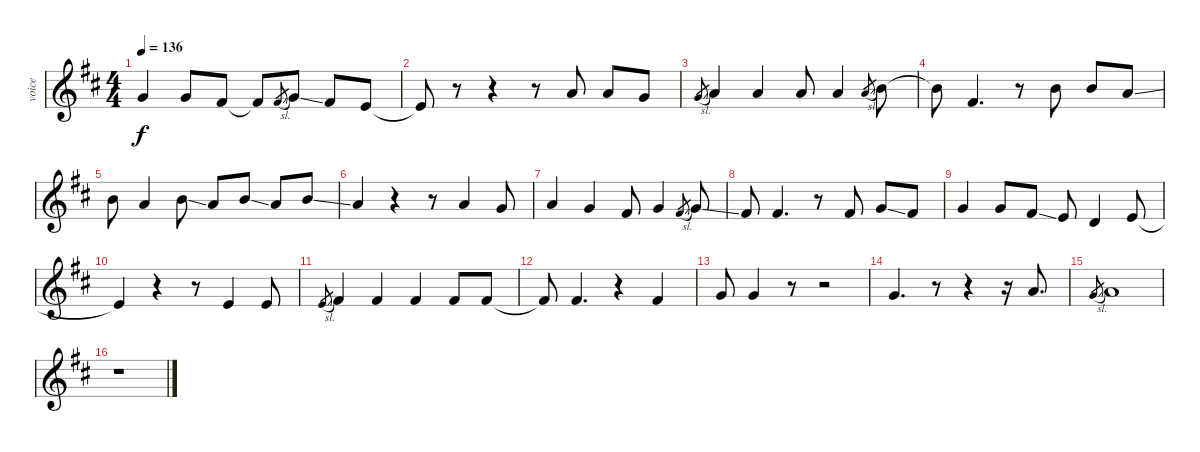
\track ("voice" "voice") {instrument trumpet}
\staff {score}
\tuning (E4 B3 G3 D3 A2 E2) {hide}
\ts (4 4)
\tempo 136
\clef g2
\ks d
3.1.4{dy f} 3.1.8 2.1.8 2.1{t}.8 2.1{sl}.8{gr} 3.1{ss}.8 2.1.8 0.1.8 |
0.1{t}.8 r.8 r.4 r.8 5.1.8 5.1.8 3.1.8 |
3.1{sl}.8{gr} 5.1.4 5.1.4 5.1.8 5.1.4 5.1{sl}.8{gr} 7.1.8 |
7.1{t}.8 2.1.4{d} r.8 7.1.8 7.1.8 5.1{ss}.8 |
7.1.8 5.1.4 7.1{ss}.8 5.1.8 7.1{ss}.8 5.1.8 7.1{ss}.8 |
5.1.4 r.4 r.8 5.1.4 3.1.8 |
5.1.4 3.1.4 2.1.8 3.1.4 2.1{sl}.8{gr} 3.1{ss}.8 |
2.1.8 2.1.4{d} r.8 2.1.8 3.1{ss}.8 2.1.8 |
3.1.4 3.1.8 2.1{ss}.8 0.1.8 3.2.4 0.1.8 |
0.1{t}.4 r.4 r.8 0.1.4 0.1.8 |
0.1{sl}.8{gr} 2.1.4 2.1.4 2.1.4 2.1.8 2.1.8 |
2.1{t}.8 2.1.4{d} r.4 2.1.4 |
3.1.8 3.1.4 r.8 r.2 |
3.1.4{d} r.8 r.4 r.16 5.1.8{d} |
3.1{sl}.8{gr} 5.1.1 |
r.1
